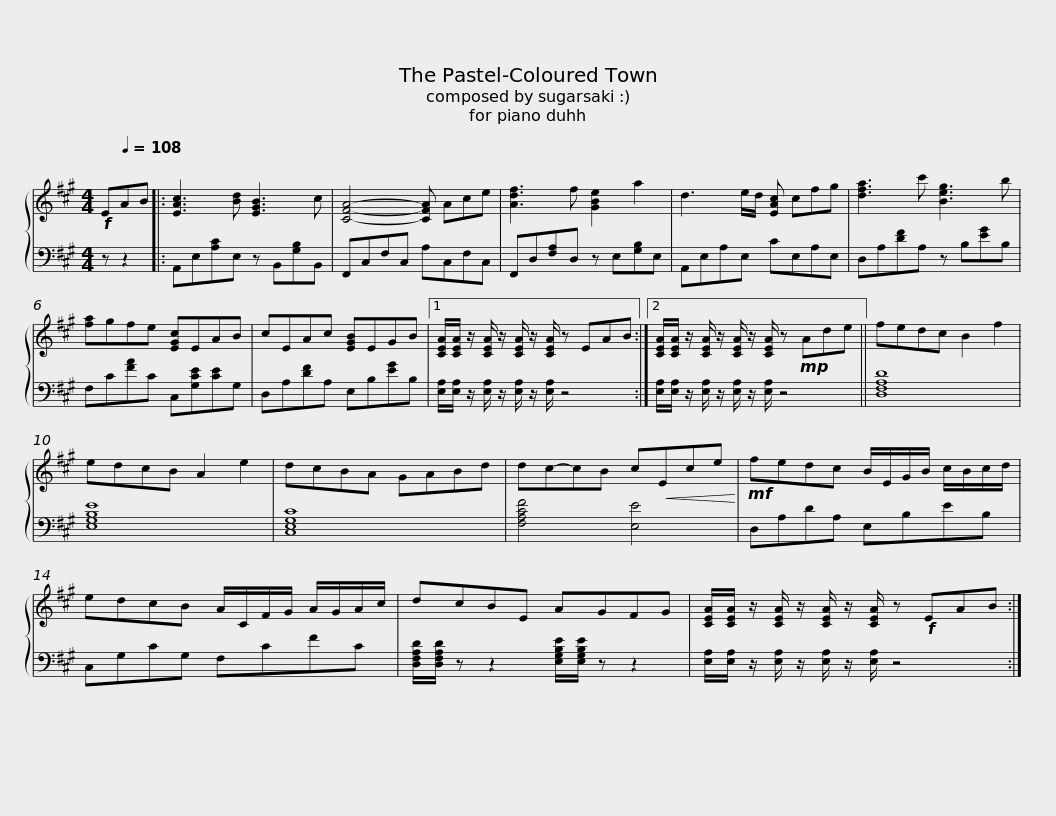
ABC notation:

X:1
%%score { 1 | 2 }
L:1/8
M:4/4
I:linebreak $
K:A
V:1 treble
V:2 bass
V:1
!f! E[Q:1/4=108]AB |: [EAc]3 [Bd] [EGB]3 c | [CFA]4- [CFA] Ace | [Adf]3 f [GBe]2 a2 | d3 e/d/ [EAc] cfg |$ %5
 [dfa]3 c' [Beg]3 b | [fa]gfe [EGc]EAB | cEAc [EGB]EGB |1 [CEA]/[CEA]/ z/ [CEA]/ z/ [CEA]/ z/ [CEA]/ z EAB :|2$ [CEA]/[CEA]/ z/ [CEA]/ z/ [CEA]/ z/ [CEA]/ z!mp! Ade || %10
 fedc B2 f2 | edcB A2 e2 | dcBA GABd | dc-cB c!<(!Ece!<)! |$!mf! fedc B/E/G/B/ c/B/c/d/ | %15
 edcB A/C/F/G/ A/G/A/c/ | dcBE AGFG |$ [CEA]/[CEA]/ z/ [CEA]/ z/ [CEA]/ z/ [CEA]/ z!f! EAB :| %18
V:2
 z z2 |: A,,E,[A,C]E, z B,,[G,B,]B,, | F,,C,F,C, A,C,F,C, | F,,D,[F,A,]D, z E,[G,B,]E, | A,,E,A,E, CE,A,E, |$ %5
 D,A,[DF]A, z B,[EG]B, | F,C[FA]C C,[G,CE][CE]G, | D,A,[DF]A, E,B,[EG]B, |1 [E,A,]/[E,A,]/ z/ [E,A,]/ z/ [E,A,]/ z/ [E,A,]/ z4 :|2$ [E,A,]/[E,A,]/ z/ [E,A,]/ z/ [E,A,]/ z/ [E,A,]/ z4 || %10
 [D,F,A,D]8 | [E,G,B,E]8 | [C,E,G,C]8 | [F,A,CF]4 [E,E]4 |$ D,A,DA, E,B,EB, | %15
 C,G,CG, F,CFC | [D,F,A,D]/[D,F,A,D]/ z z2 [E,G,B,E]/[E,G,B,E]/ z z2 |$ [E,A,]/[E,A,]/ z/ [E,A,]/ z/ [E,A,]/ z/ [E,A,]/ z4 :| %18
